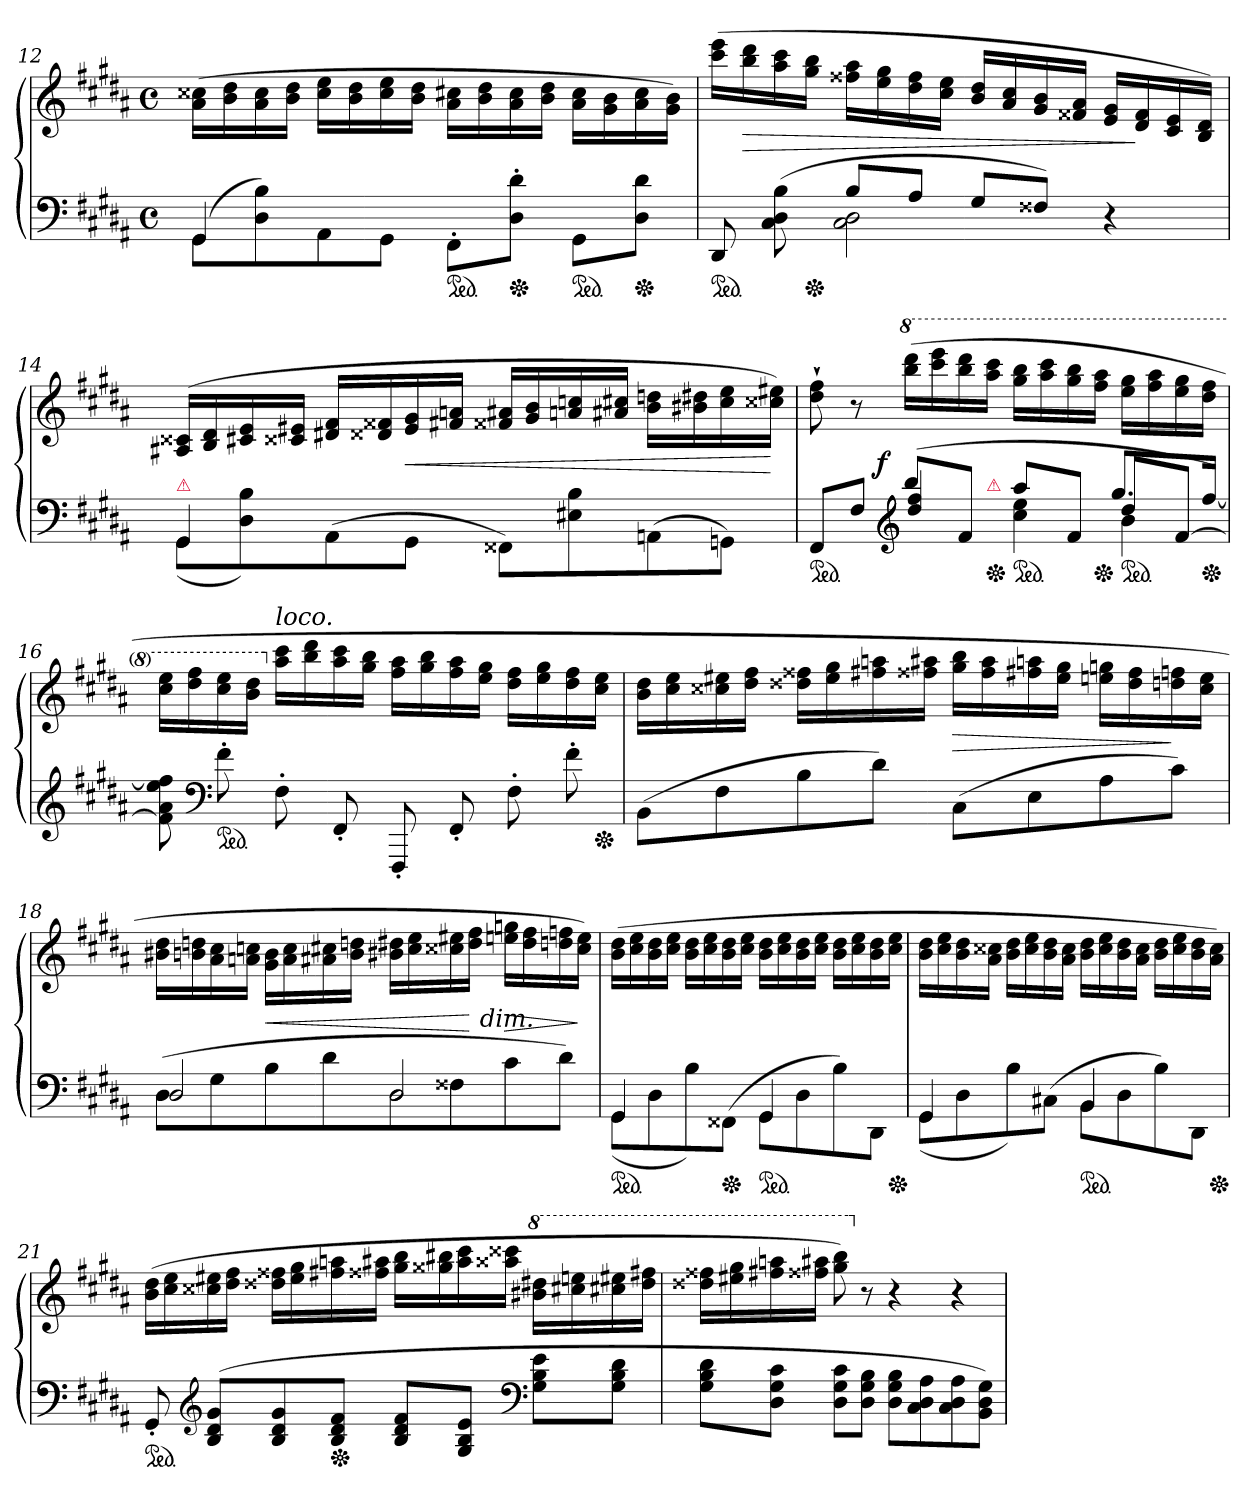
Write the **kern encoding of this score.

**kern	**kern	**dynam
*part1	*part1	*part1
*staff2	*staff1	*staff1/2
*clefF4	*clefG2	*
*k[f#c#g#d#a#]	*k[f#c#g#d#a#]	*
*g#:	*g#:	*
*M4/4	*M4/4	*
*met(c)	*met(c)	*
=12	=12	=12
*^	*	*
(>4GG#	8GG#L	(>16a# 16cc##XLL	.
.	.	16b 16dd#	.
.	8D# 8B)	16a# 16cc##	.
.	.	16b 16dd#JJ	.
2.ryy	8AA#	16cc## 16eeLL	.
.	.	16b 16dd#	.
.	8GG#J	16cc## 16ee	.
.	.	16b 16dd#JJ	.
*ped	*	*	*
.	8FF#'\L	16a# 16cc#XLL	.
.	.	16b 16dd#	.
*Xped	*	*	*
.	8D#' 8d#'J	16a# 16cc#	.
.	.	16b 16dd#JJ	.
*ped	*	*	*
.	8GG#\L	16a#\ 16cc#\LL	.
.	.	16g# 16b	.
*Xped	*	*	*
.	8D# 8d#J	16a# 16cc#	.
.	.	16g# 16bJJ)	.
=13	=13	=13	=13
*ped	*	*	*
8DD#	4ryy	(>16ccc# 16eeeLL	.
.	.	16bb 16ddd#	>
(>8C# 8D# 8B	.	16aa# 16ccc#	.
*Xped	*	*	*
.	.	16gg# 16bbJJ	.
8BL	2C# 2D#	16ff##X 16aa#LL	.
.	.	16ee 16gg#	.
8A#J	.	16dd# 16ff##	.
.	.	16cc# 16eeJJ	.
8G#L	.	16b 16dd#LL	.
.	.	16a# 16cc#	.
8F##XJ)	.	16g# 16b	.
.	.	16f##X 16a#JJ	.
4r	4ryy	16e 16g#LL	.
.	.	16d# 16f##	]
.	.	16c# 16e	.
.	.	16B 16d#JJ)	.
=14	=14	=14	=14
!LO:TX:a:color=crimson:t=⚠	!	!	!
4GG#	(>8GG#L	(>16A#X 16c##XLL	.
.	.	16B 16d#	.
.	8D# 8B)	16c#X 16e	.
.	.	16c##X 16e#XJJ	.
2.ryy	(>8AA#	16d#X 16f#LL	.
.	.	16d##X 16f##X	.
.	8GG#J	16e# 16g#	<
.	.	16f#X 16anJJ	.
.	8FF##X\L)	16f##X 16a#XLL	.
.	.	16g# 16b	.
.	8E#X 8B	16an 16ccn	.
.	.	16a#X 16cc#XJJ	.
.	(>8AAn	16b 16ddnLL	.
.	.	16b#X 16dd#X	.
.	8GGnJ)	16cc# 16ee	.
.	.	16cc##X 16ee#XJJ)	[
=15	=15	=15	=15
*^	*^	*^	*
*ped	*	*	*	*	*	*
8FF#/L	2.ryy	4ryy	4..ryy	8dd#`> 8ff#`>	8.ryy	.
8F#J	.	.	.	8r	.	.
.	.	.	.	.	2ryy	f
*clefG2	*	*	*	*	*	*
*	*	*	*	*8va	*	*
(>8bb/L	.	4dd# 4ff#	.	(>16bbb 16dddd#LL	.	.
.	.	.	.	16cccc# 16eeee	.	.
8f#J	.	.	.	16bbb 16dddd#	.	.
!	!	!	!LO:TX:a:color=crimson:t=⚠	!	!	!
*Xped	*	*	*	*	*	*
.	.	.	2ryy	16aaa# 16cccc#JJ	.	.
*ped	*	*	*	*	*	*
8aa#/L	.	4cc#\ 4ee\	.	16ggg# 16bbbLL	.	.
.	.	.	.	16aaa# 16cccc#	.	.
8f#J	.	.	.	16ggg# 16bbb	.	.
*Xped	*	*	*	*	*	*
.	.	.	.	16fff# 16aaa#JJ	4ryy	.
!LO:TX:a:color=crimson:t=⚠	!	!	!	!	!	!
*ped	*	*	*	*	*	*
8dd#/L	8.gg#/L	4b\	.	16eee 16ggg#LL	.	.
.	.	.	.	16fff# 16aaa#	.	.
[8f#J	.	.	.	16eee 16ggg#	.	.
*Xped	*	*	*	*	*	*
.	[16ff#Jk)	.	16ryy	16ddd# 16fff#JJ	16ryy	.
*v	*v	*v	*v	*	*	*
*	*v	*v	*
=16	=16	=16
8f#] 8a# 8ee 8ff#]	16ccc# 16eeeLL	.
.	16ddd# 16fff#	.
*clefF4	*	*
*ped	*	*
8f#'>	16ccc# 16eee	.
.	16bb 16ddd#JJ	.
*	*X8va	*
!	!LO:TX:a:i:t=loco.	!
8F#'>	16aa# 16ccc#LL	.
.	16bb 16ddd#	.
8FF#'<	16aa# 16ccc#	.
.	16gg# 16bbJJ	.
8FFF#'<	16ff# 16aa#LL	.
.	16gg# 16bb	.
8FF#'<	16ff# 16aa#	.
.	16ee 16gg#JJ	.
8F#'>	16dd# 16ff#LL	.
.	16ee 16gg#	.
8f#'>	16dd# 16ff#	.
*Xped	*	*
.	16cc# 16eeJJ	.
=17	=17	=17
(>8BBL	16b 16dd#LL	.
.	16cc# 16ee	.
8F#	16cc##X 16ee#X	.
.	16dd# 16ff#JJ	.
8B	16dd##X 16ff##XLL	.
.	16ee# 16gg#	.
8d#J)	16ff#X 16aan	.
.	16ff##X 16aa#XJJ	.
(>8C#L	16gg# 16bbLL	>
.	16ff## 16aa#	.
8E	16ff#X 16aan	.
.	16ee# 16gg#JJ	.
8A#	16een 16ggnLL	.
.	16dd## 16ff#	.
8c#J)	16ddn 16ffn	]
.	16cc## 16eeJJ	.
=18	=18	=18
!LO:N:vis=2	!	!
*^	*^	*
(>8D#\	2D#/	16b#X 16dd#LL	2ryy	.
.	.	16bn 16ddn	.	.
8G#	.	16a# 16cc#	.	.
.	.	16an 16ccnJJ	.	.
8B	.	16g# 16bLL	.	<
.	.	16a 16cc	.	.
8d#J	.	16a#X 16cc#X	.	.
.	.	16b 16ddnJJ	.	.
!LO:N:vis=2	!	!	!	!
8D#\	2D#/	16b#X 16dd#XLL	8..ryy	.
.	.	16cc# 16ee	.	.
8F##X	.	16cc##X 16ee#X	.	.
.	.	16dd# 16ff#JJ	.	[
!	!	!	!LO:TX:c:i:t=dim.	!
.	.	.	4ryy	.
8c#	.	16een 16ggnLL	.	>
.	.	16dd# 16ff#	.	.
8d#J)	.	16ddn 16ffn	.	.
.	.	16cc## 16eeJJ)	.	]
.	.	.	32ryy	.
=19	=19	=19	=19	=19
!LO:TX:a:color=crimson:t=⚠	!	!	!	!
*	*	*v	*v	*
*ped	*	*	*
4GG#	(>8GG#\L	(>16b 16dd#LL	.
.	.	16cc# 16ee	.
.	8D#\	16b 16dd#	.
.	.	16cc# 16eeJJ	.
4ryy	8B\)	16b 16dd#LL	.
.	.	16cc# 16ee	.
*Xped	*	*	*
.	(>8FF##X/J	16b 16dd#	.
.	.	16cc# 16eeJJ	.
!LO:TX:a:color=crimson:t=⚠	!	!	!
*ped	*	*	*
4GG#	8GG#\L	16b 16dd#LL	.
.	.	16cc# 16ee	.
.	8D#\	16b 16dd#	.
.	.	16cc# 16eeJJ	.
4ryy	8B\)	16b 16dd#LL	.
.	.	16cc# 16ee	.
.	8DD#/J	16b 16dd#	.
*Xped	*	*	*
.	.	16cc# 16eeJJ	.
=20	=20	=20	=20
4GG#	(>8GG#L	16b 16dd#LL	.
.	.	16cc# 16ee	.
.	8D#	16b 16dd#	.
.	.	16a# 16cc##XJJ	.
4ryy	8B)	16b 16dd#LL	.
.	.	16cc## 16ee	.
.	(>8C#XJ	16b 16dd#	.
.	.	16a# 16cc##JJ	.
!LO:TX:a:color=crimson:t=⚠	!	!	!
*ped	*	*	*
4BB	8BB\L	16b 16dd#LL	.
.	.	16cc## 16ee	.
.	8D#\	16b 16dd#	.
.	.	16a# 16cc##JJ	.
4ryy	8B\)	16b 16dd#LL	.
.	.	16cc## 16ee	.
.	8DD#/J	16b 16dd#	.
*Xped	*	*	*
.	.	16a# 16cc##JJ)	.
*v	*v	*	*
=21	=21	=21
*ped	*	*
8GG#'<	(>16b 16dd#LL	.
.	16cc# 16ee	.
*clefG2	*	*
(>8B 8d# 8g#L	16cc##X 16ee#X	.
.	16dd# 16ff#JJ	.
8B 8d# 8g#	16dd##X 16ff##XLL	.
.	16ee# 16gg#	.
*Xped	*	*
8B 8d# 8f#J	16ff#X 16aan	.
.	16ff##X 16aa#XJJ	.
8B 8d# 8f#L	16gg# 16bbLL	.
.	16gg##X 16bb#X	.
8G# 8B 8eJ	16aa# 16ccc#	.
*clefF4	*	*
.	16aa##X 16ccc##XJJ	.
*	*8va	*
8G# 8B 8eL	16bb# 16ddd#LL	.
.	16ccc#X 16eeen	.
8G# 8B 8d#J	16ccc#X 16eee#X	.
.	16ddd# 16fff#JJ	.
=22	=22	=22
8G# 8B 8d#L	16ddd##X 16fff##XLL	.
.	16eee#X 16ggg#	.
8D# 8G# 8c#J	16fff#X 16aaan	.
.	16fff##X 16aaa#XJJ	.
8D# 8G# 8c#L	8ggg# 8bbb)	.
*	*X8va	*
8D# 8G# 8BJ	8r	.
8D# 8G# 8BL	4r	.
8C# 8D# 8A#	.	.
8C# 8D# 8A#	4r	.
8BB 8D# 8G#J)	.	.
=	=	=
*-	*-	*-
